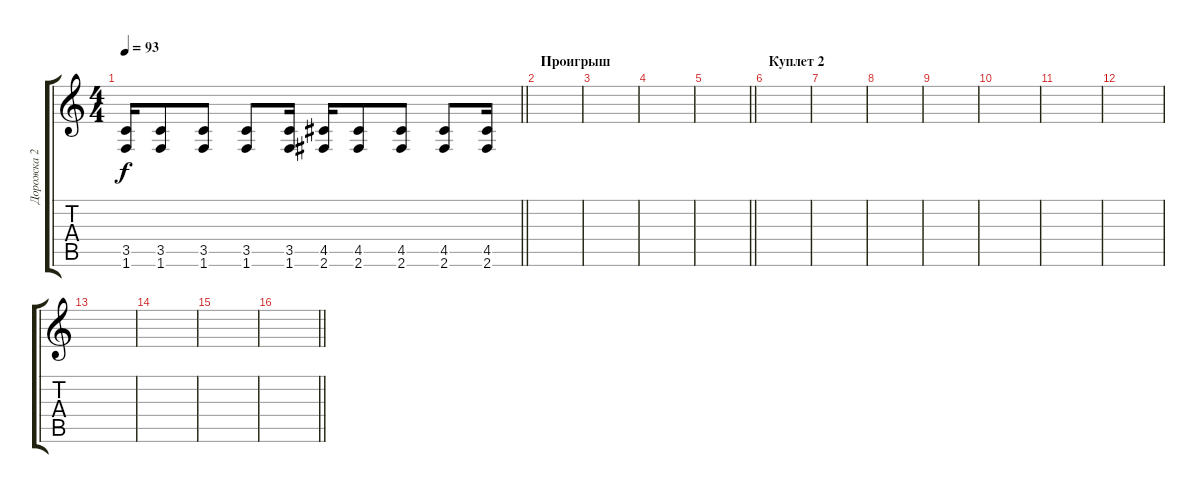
\track ("Дорожка 2" "Дорожка 2") {instrument distortionguitar}
\staff {score tabs}
\tuning (E4 B3 G3 D3 A2 E2) {hide}
\ts (4 4)
\tempo 93
\clef g2
\barLineRight lightlight
\ks c
(3.5 1.6).16{dy f} (3.5 1.6).8 (3.5 1.6).8 (3.5 1.6).8 (3.5 1.6).16 (4.5 2.6).16 (4.5 2.6).8 (4.5 2.6).8 (4.5 2.6).8 (4.5 2.6).16 |
\section ("" "Проигрыш")
|
|
|
\barLineRight lightlight
|
\section ("" "Куплет 2")
|
|
|
|
|
|
|
|
|
|
\barLineRight lightlight
